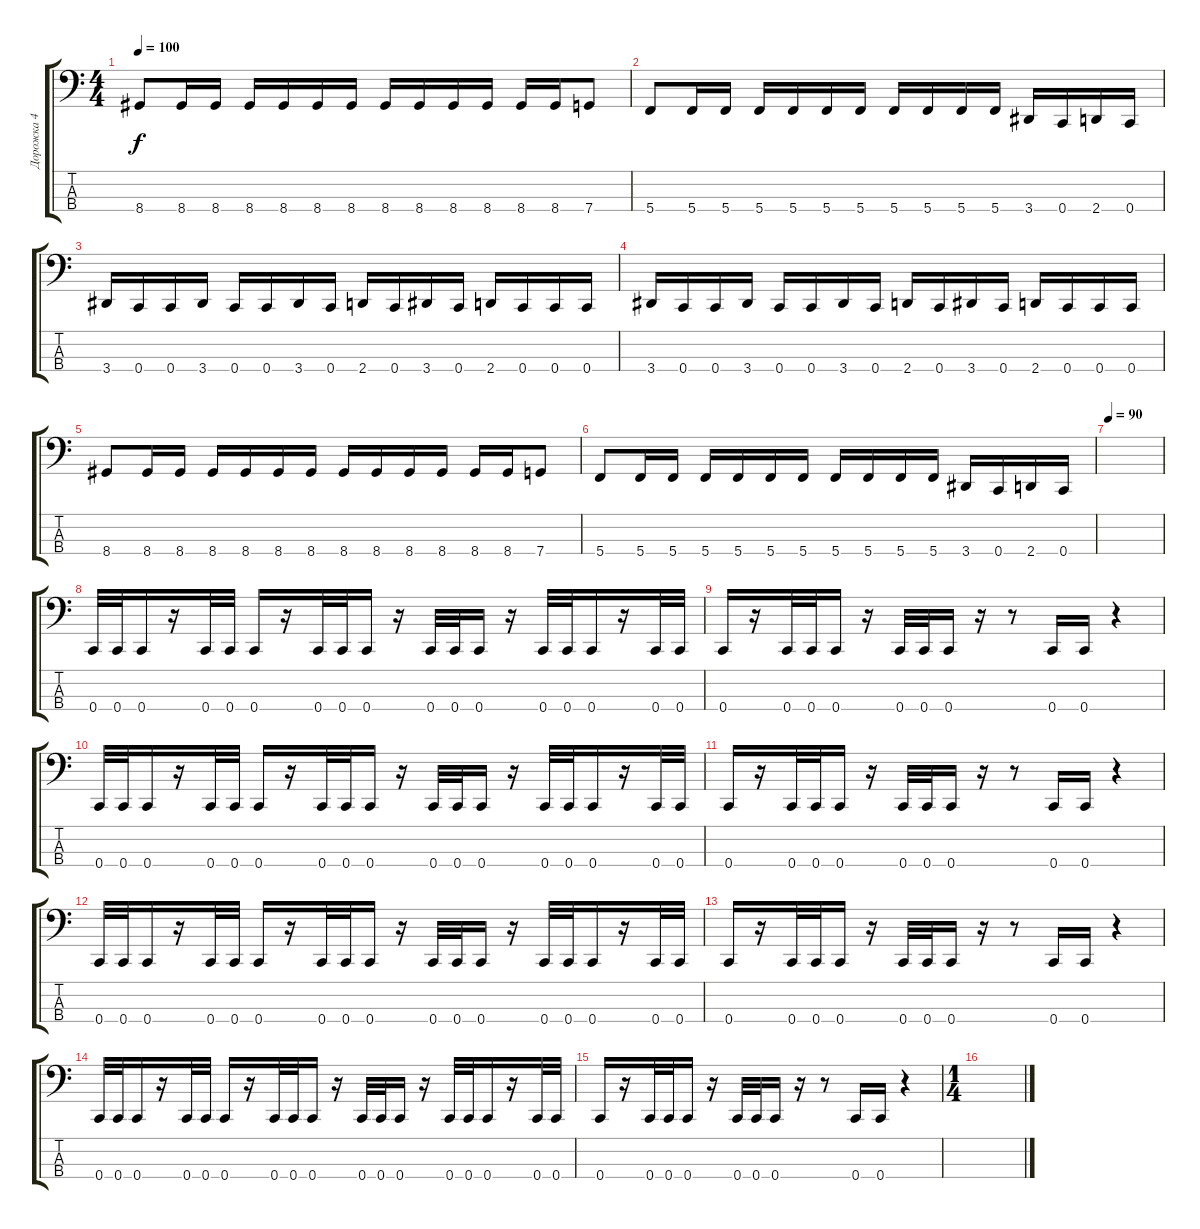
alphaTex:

\track ("Дорожка 4" "Дорожка 4") {instrument electricbassfinger}
\staff {score tabs}
\tuning (F2 C2 G1 C1) {hide}
\ts (4 4)
\tempo 100
\clef f4
\ks c
8.4.8{dy f} 8.4.16 8.4.16 8.4.16 8.4.16 8.4.16 8.4.16 8.4.16 8.4.16 8.4.16 8.4.16 8.4.16 8.4.16 7.4.8 |
5.4.8 5.4.16 5.4.16 5.4.16 5.4.16 5.4.16 5.4.16 5.4.16 5.4.16 5.4.16 5.4.16 3.4.16 0.4.16 2.4.16 0.4.16 |
3.4.16 0.4.16 0.4.16 3.4.16 0.4.16 0.4.16 3.4.16 0.4.16 2.4.16 0.4.16 3.4.16 0.4.16 2.4.16 0.4.16 0.4.16 0.4.16 |
3.4.16 0.4.16 0.4.16 3.4.16 0.4.16 0.4.16 3.4.16 0.4.16 2.4.16 0.4.16 3.4.16 0.4.16 2.4.16 0.4.16 0.4.16 0.4.16 |
8.4.8 8.4.16 8.4.16 8.4.16 8.4.16 8.4.16 8.4.16 8.4.16 8.4.16 8.4.16 8.4.16 8.4.16 8.4.16 7.4.8 |
5.4.8 5.4.16 5.4.16 5.4.16 5.4.16 5.4.16 5.4.16 5.4.16 5.4.16 5.4.16 5.4.16 3.4.16 0.4.16 2.4.16 0.4.16 |
\tempo 90
|
0.4.32 0.4.32 0.4.16 r.16 0.4.32 0.4.32 0.4.16 r.16 0.4.32 0.4.32 0.4.16 r.16 0.4.32 0.4.32 0.4.16 r.16 0.4.32 0.4.32 0.4.16 r.16 0.4.32 0.4.32 |
0.4.16 r.16 0.4.32 0.4.32 0.4.16 r.16 0.4.32 0.4.32 0.4.16 r.16 r.8 0.4.16 0.4.16 r.4 |
0.4.32 0.4.32 0.4.16 r.16 0.4.32 0.4.32 0.4.16 r.16 0.4.32 0.4.32 0.4.16 r.16 0.4.32 0.4.32 0.4.16 r.16 0.4.32 0.4.32 0.4.16 r.16 0.4.32 0.4.32 |
0.4.16 r.16 0.4.32 0.4.32 0.4.16 r.16 0.4.32 0.4.32 0.4.16 r.16 r.8 0.4.16 0.4.16 r.4 |
0.4.32 0.4.32 0.4.16 r.16 0.4.32 0.4.32 0.4.16 r.16 0.4.32 0.4.32 0.4.16 r.16 0.4.32 0.4.32 0.4.16 r.16 0.4.32 0.4.32 0.4.16 r.16 0.4.32 0.4.32 |
0.4.16 r.16 0.4.32 0.4.32 0.4.16 r.16 0.4.32 0.4.32 0.4.16 r.16 r.8 0.4.16 0.4.16 r.4 |
0.4.32 0.4.32 0.4.16 r.16 0.4.32 0.4.32 0.4.16 r.16 0.4.32 0.4.32 0.4.16 r.16 0.4.32 0.4.32 0.4.16 r.16 0.4.32 0.4.32 0.4.16 r.16 0.4.32 0.4.32 |
0.4.16 r.16 0.4.32 0.4.32 0.4.16 r.16 0.4.32 0.4.32 0.4.16 r.16 r.8 0.4.16 0.4.16 r.4 |
\ts (1 4)
